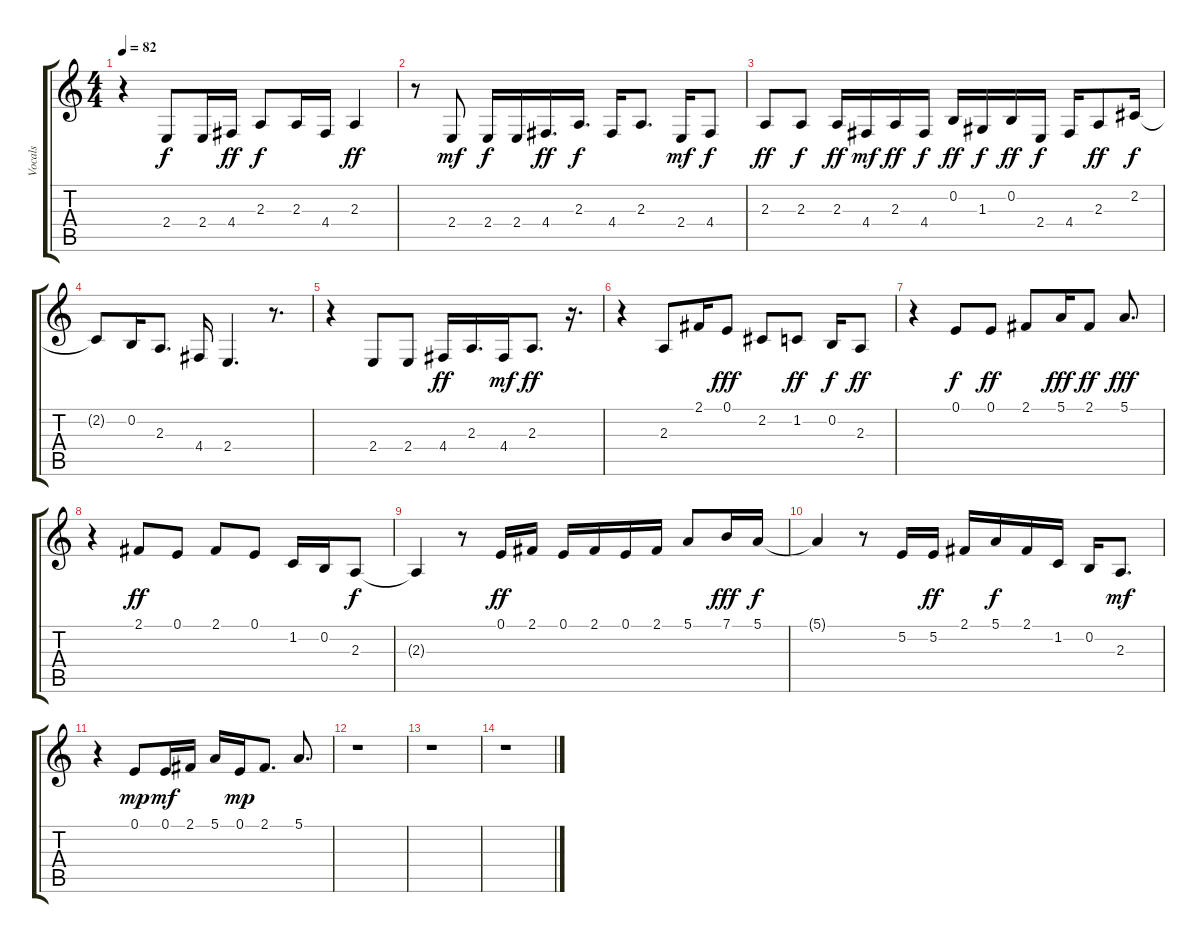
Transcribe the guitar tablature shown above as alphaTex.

\track ("Vocals" "Vocals") {instrument harmonica}
\staff {score tabs}
\tuning (E4 B3 G3 D3 A2 E2) {hide}
\ts (4 4)
\tempo 82
\clef g2
\ks c
r.4{dy f} 2.4.8 2.4.16 4.4.16{dy ff} 2.3.8{dy f} 2.3.16 4.4.16 2.3.4{dy ff} |
r.8 2.4.8{dy mf} 2.4.16{dy f} 2.4.16 4.4.16{d dy ff} 2.3.16{d dy f} 4.4.16 2.3.8{d} 2.4.16{dy mf} 4.4.8{dy f} |
2.3.8{dy ff} 2.3.8{dy f} 2.3.16{dy ff} 4.4.16{dy mf} 2.3.16{dy ff} 4.4.16{dy f} 0.2.16{dy ff} 1.3.16{dy f} 0.2.16{dy ff} 2.4.16{dy f} 4.4.16 2.3.8{dy ff} 2.2.16{dy f} |
2.2{t}.8 0.2.16 2.3.8{d} 4.4.16 2.4.4{d} r.8{d} |
r.4 2.4.8 2.4.8 4.4.16{dy ff} 2.3.16{d} 4.4.16{dy mf} 2.3.8{d dy ff} r.16{d} |
r.4 2.3.8 2.1.16 0.1.8{dy fff} 2.2.8 1.2.8{dy ff} 0.2.16{dy f} 2.3.8{dy ff} |
r.4 0.1.8{dy f} 0.1.8{dy ff} 2.1.8 5.1.16{dy fff} 2.1.8{dy ff} 5.1.8{d dy fff} |
r.4 2.1.8{dy ff} 0.1.8 2.1.8 0.1.8 1.2.16 0.2.16 2.3.8{dy f} |
2.3{t}.4 r.8 0.1.16{dy ff} 2.1.16 0.1.16 2.1.16 0.1.16 2.1.16 5.1.8 7.1.16{dy fff} 5.1.16{dy f} |
5.1{t}.4 r.8 5.2.16 5.2.16{dy ff} 2.1.16 5.1.16{dy f} 2.1.16 1.2.16 0.2.16 2.3.8{d dy mf} |
r.4 0.1.8{dy mp} 0.1.16{dy mf} 2.1.16 5.1.16 0.1.16{dy mp} 2.1.8{d} 5.1.8{d} |
r.1 |
r.1 |
r.1
